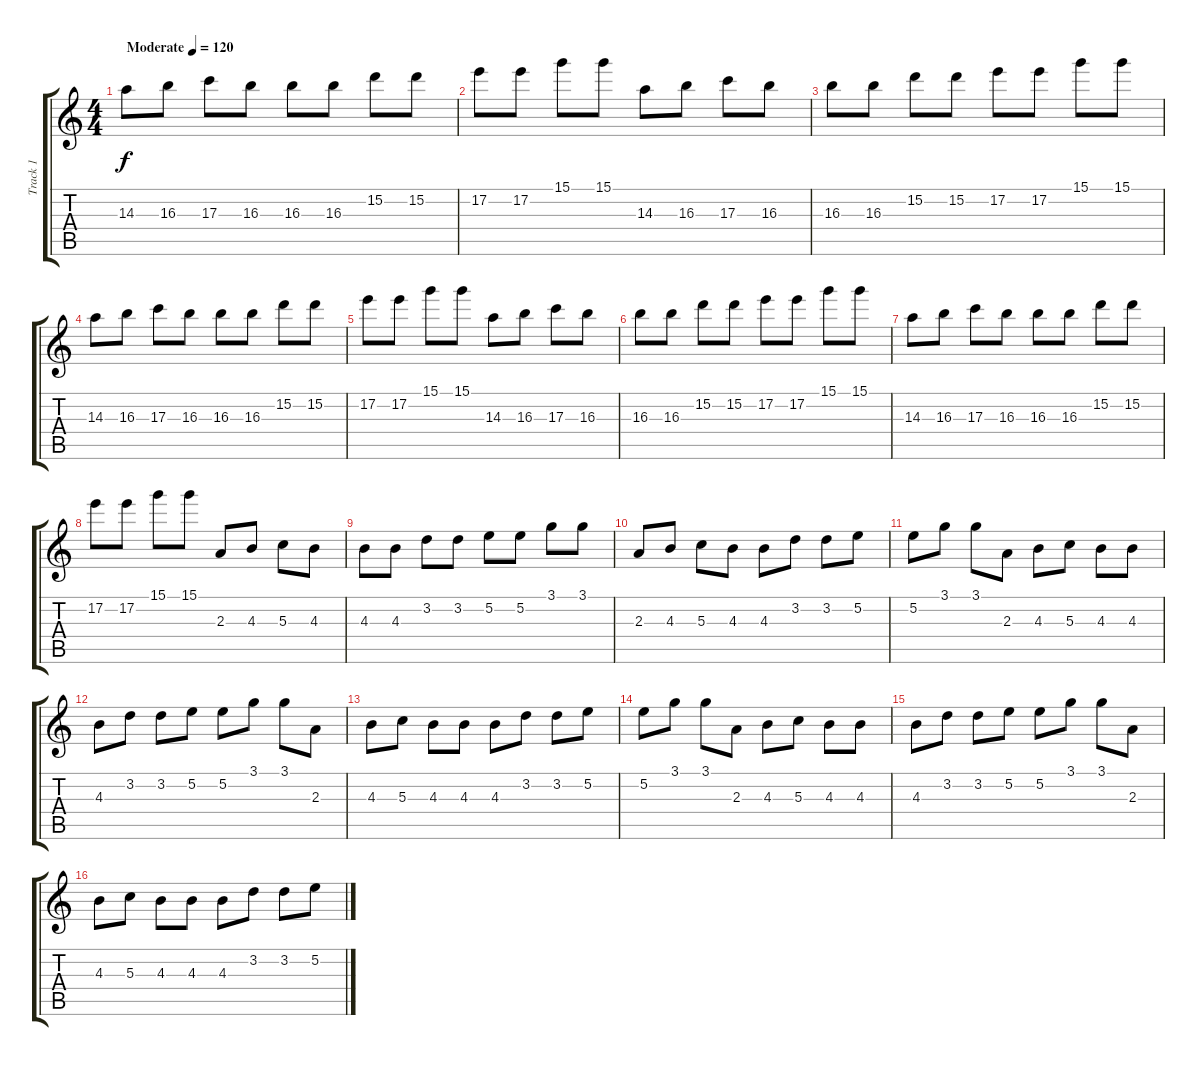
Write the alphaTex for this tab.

\track ("Track 1" "Track 1") {instrument electricguitarclean}
\staff {score tabs}
\tuning (E4 B3 G3 D3 A2 E2) {hide}
\ts (4 4)
\tempo (120 "Moderate")
\clef g2
\ks c
14.3.8{dy f instrument electricguitarclean} 16.3.8 17.3.8 16.3.8 16.3.8 16.3.8 15.2.8 15.2.8 |
17.2.8 17.2.8 15.1.8 15.1.8 14.3.8 16.3.8 17.3.8 16.3.8 |
16.3.8 16.3.8 15.2.8 15.2.8 17.2.8 17.2.8 15.1.8 15.1.8 |
14.3.8 16.3.8 17.3.8 16.3.8 16.3.8 16.3.8 15.2.8 15.2.8 |
17.2.8 17.2.8 15.1.8 15.1.8 14.3.8 16.3.8 17.3.8 16.3.8 |
16.3.8 16.3.8 15.2.8 15.2.8 17.2.8 17.2.8 15.1.8 15.1.8 |
14.3.8 16.3.8 17.3.8 16.3.8 16.3.8 16.3.8 15.2.8 15.2.8 |
17.2.8 17.2.8 15.1.8 15.1.8 2.3.8 4.3.8 5.3.8 4.3.8 |
4.3.8 4.3.8 3.2.8 3.2.8 5.2.8 5.2.8 3.1.8 3.1.8 |
2.3.8 4.3.8 5.3.8 4.3.8 4.3.8 3.2.8 3.2.8 5.2.8 |
5.2.8 3.1.8 3.1.8 2.3.8 4.3.8 5.3.8 4.3.8 4.3.8 |
4.3.8 3.2.8 3.2.8 5.2.8 5.2.8 3.1.8 3.1.8 2.3.8 |
4.3.8 5.3.8 4.3.8 4.3.8 4.3.8 3.2.8 3.2.8 5.2.8 |
5.2.8 3.1.8 3.1.8 2.3.8 4.3.8 5.3.8 4.3.8 4.3.8 |
4.3.8 3.2.8 3.2.8 5.2.8 5.2.8 3.1.8 3.1.8 2.3.8 |
4.3.8 5.3.8 4.3.8 4.3.8 4.3.8 3.2.8 3.2.8 5.2.8
